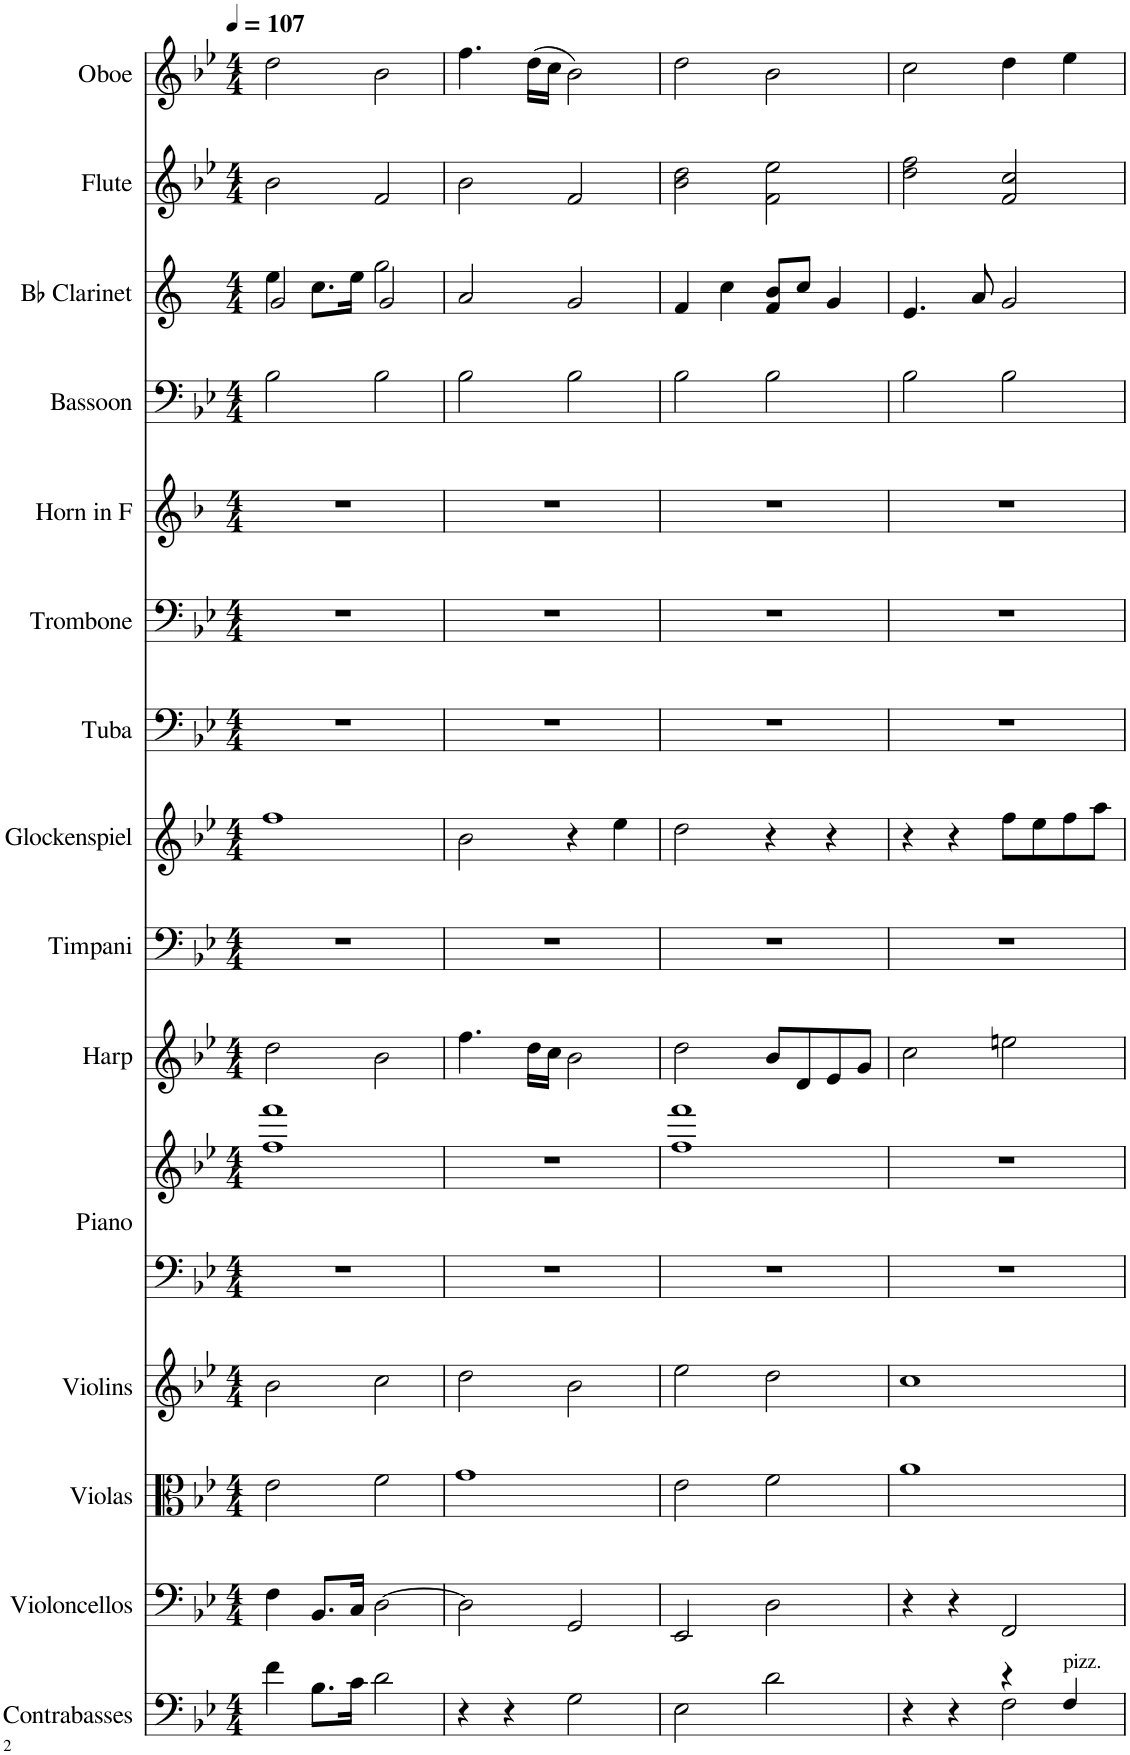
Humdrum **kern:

**kern	**kern	**kern	**kern	**kern	**kern	**kern	**kern	**kern	**kern	**kern	**kern	**kern	**kern	**kern	**kern
*part15	*part14	*part13	*part12	*part11	*part11	*part10	*part9	*part8	*part7	*part6	*part5	*part4	*part3	*part2	*part1
*staff16	*staff15	*staff14	*staff13	*staff12	*staff11	*staff10	*staff9	*staff8	*staff7	*staff6	*staff5	*staff4	*staff3	*staff2	*staff1
*I"Contrabasses	*I"Violoncellos	*I"Violas	*I"Violins	*I"Piano	*	*I"Harp	*I"Timpani	*I"Glockenspiel	*I"Tuba	*I"Trombone	*I"Horn in F	*I"Bassoon	*I"Bb Clarinet	*I"Flute	*I"Oboe
*I'Cbs.	*I'Vcs.	*I'Vlas.	*I'Vlns.	*I'Pno.	*	*I'Hrp.	*I'Timp.	*I'Glock.	*I'Tba.	*I'Tbn.	*	*I'Bsn.	*I'Bb Cl.	*I'Fl.	*I'Ob.
*clefF4	*clefF4	*clefC3	*clefG2	*clefF4	*clefG2	*clefG2	*clefF4	*clefG2	*clefF4	*clefF4	*clefG2	*clefF4	*clefG2	*clefG2	*clefG2
*Trd7c12	*	*	*	*	*	*	*	*Trd-14c-24	*	*	*Trd4c7	*	*Trd1c2	*	*
*k[b-e-]	*k[b-e-]	*k[b-e-]	*k[b-e-]	*k[b-e-]	*k[b-e-]	*k[b-e-]	*k[b-e-]	*k[b-e-]	*k[b-e-]	*k[b-e-]	*k[b-]	*k[b-e-]	*k[]	*k[b-e-]	*k[b-e-]
*M4/4	*M4/4	*M4/4	*M4/4	*M4/4	*M4/4	*M4/4	*M4/4	*M4/4	*M4/4	*M4/4	*M4/4	*M4/4	*M4/4	*M4/4	*M4/4
*MM107	*MM107	*MM107	*MM107	*MM107	*MM107	*MM107	*MM107	*MM107	*MM107	*MM107	*MM107	*MM107	*MM107	*MM107	*MM107
=1	=1	=1	=1	=1	=1	=1	=1	=1	=1	=1	=1	=1	=1	=1	=1
*	*	*	*	*	*	*	*	*	*	*	*	*	*^	*	*
4f\	4F\	2e-\	2b-\	1r	1ff 1fff	2dd\	1r	1ff	1r	1r	1r	2B-\	2g/	4ee\	2b-\	2dd\
8.B-\L	8.BB-/L	.	.	.	.	.	.	.	.	.	.	.	.	8.cc\L	.	.
16c\Jk	16C/Jk	.	.	.	.	.	.	.	.	.	.	.	.	16ee\Jk	.	.
2d\	[2D\	2f\	2cc\	.	.	2b-\	.	.	.	.	.	2B-\	2g/	2gg\	2f/	2b-\
*	*	*	*	*	*	*	*	*	*	*	*	*	*v	*v	*	*
=2	=2	=2	=2	=2	=2	=2	=2	=2	=2	=2	=2	=2	=2	=2	=2
4r	2D\]	1g	2dd\	1r	1r	4.ff\	1r	2b-\	1r	1r	1r	2B-\	2a/	2b-\	4.ff\
4r	.	.	.	.	.	.	.	.	.	.	.	.	.	.	.
.	.	.	.	.	.	16dd\LL	.	.	.	.	.	.	.	.	(16dd\LL
.	.	.	.	.	.	16cc\JJ	.	.	.	.	.	.	.	.	16cc\JJ
2G\	2GG/	.	2b-\	.	.	2b-\	.	4r	.	.	.	2B-\	2g/	2f/	2b-\)
.	.	.	.	.	.	.	.	4ee-\	.	.	.	.	.	.	.
=3	=3	=3	=3	=3	=3	=3	=3	=3	=3	=3	=3	=3	=3	=3	=3
2E-\	2EE-/	2e-\	2ee-\	1r	1ff 1fff	2dd\	1r	2dd\	1r	1r	1r	2B-\	4f/	2b-\ 2dd\	2dd\
.	.	.	.	.	.	.	.	.	.	.	.	.	4cc\	.	.
2d\	2D\	2f\	2dd\	.	.	8b-/L	.	4r	.	.	.	2B-\	8f/ 8b/L	2f\ 2ee-\	2b-\
.	.	.	.	.	.	8d/	.	.	.	.	.	.	8cc/J	.	.
.	.	.	.	.	.	8e-/	.	4r	.	.	.	.	4g/	.	.
.	.	.	.	.	.	8g/J	.	.	.	.	.	.	.	.	.
=4	=4	=4	=4	=4	=4	=4	=4	=4	=4	=4	=4	=4	=4	=4	=4
*^	*	*	*	*	*	*	*	*	*	*	*	*	*	*	*
4r	2ryy	4r	1a	1cc	1r	1r	2cc\	1r	4r	1r	1r	1r	2B-\	4.e/	2dd\ 2ff\	2cc\
4r	.	4r	.	.	.	.	.	.	4r	.	.	.	.	.	.	.
.	.	.	.	.	.	.	.	.	.	.	.	.	.	8a/	.	.
4r	2F\	2FF/	.	.	.	.	2een\	.	8ff\L	.	.	.	2B-\	2g/	2f/ 2cc/	4dd\
.	.	.	.	.	.	.	.	.	8ee-\	.	.	.	.	.	.	.
!LO:TX:a:t=pizz.	!	!	!	!	!	!	!	!	!	!	!	!	!	!	!	!
4F/	.	.	.	.	.	.	.	.	8ff\	.	.	.	.	.	.	4ee-\
.	.	.	.	.	.	.	.	.	8aa\J	.	.	.	.	.	.	.
*v	*v	*	*	*	*	*	*	*	*	*	*	*	*	*	*	*
=	=	=	=	=	=	=	=	=	=	=	=	=	=	=	=
*-	*-	*-	*-	*-	*-	*-	*-	*-	*-	*-	*-	*-	*-	*-	*-
